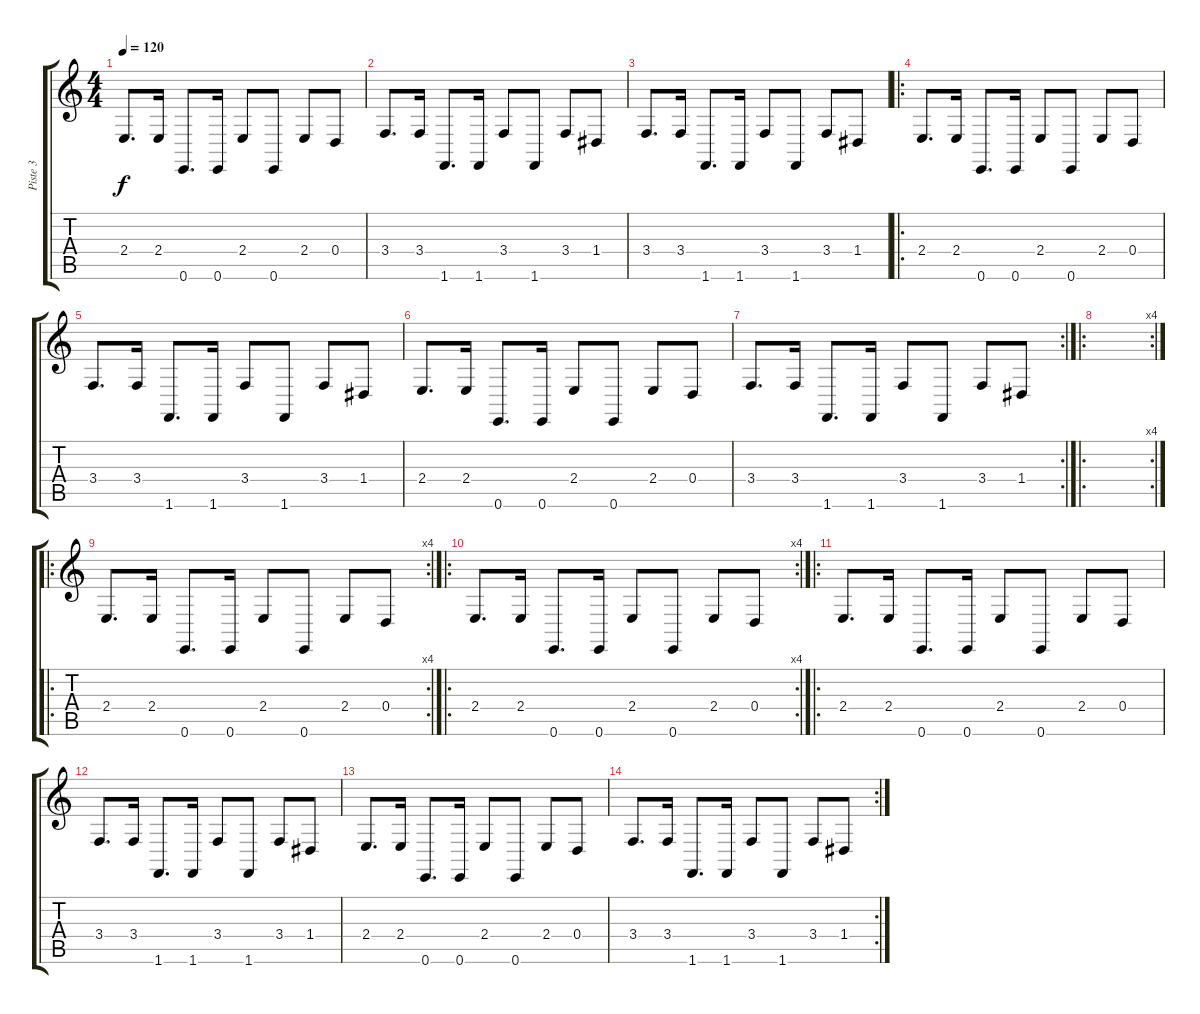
\track ("Piste 3" "Piste 3") {instrument electricgrandpiano}
\staff {score tabs}
\tuning (E4 B3 G3 D3 A2 E2) {hide}
\ts (4 4)
\tempo 120
\clef g2
\ks c
2.4.8{d dy f} 2.4.16 0.6.8{d} 0.6.16 2.4.8 0.6.8 2.4.8 0.4.8 |
3.4.8{d} 3.4.16 1.6.8{d} 1.6.16 3.4.8 1.6.8 3.4.8 1.4.8 |
3.4.8{d} 3.4.16 1.6.8{d} 1.6.16 3.4.8 1.6.8 3.4.8 1.4.8 |
\ro
2.4.8{d} 2.4.16 0.6.8{d} 0.6.16 2.4.8 0.6.8 2.4.8 0.4.8 |
3.4.8{d} 3.4.16 1.6.8{d} 1.6.16 3.4.8 1.6.8 3.4.8 1.4.8 |
2.4.8{d} 2.4.16 0.6.8{d} 0.6.16 2.4.8 0.6.8 2.4.8 0.4.8 |
\rc 2
3.4.8{d} 3.4.16 1.6.8{d} 1.6.16 3.4.8 1.6.8 3.4.8 1.4.8 |
\ro
\rc 4
|
\ro
\rc 4
2.4.8{d} 2.4.16 0.6.8{d} 0.6.16 2.4.8 0.6.8 2.4.8 0.4.8 |
\ro
\rc 4
2.4.8{d} 2.4.16 0.6.8{d} 0.6.16 2.4.8 0.6.8 2.4.8 0.4.8 |
\ro
2.4.8{d} 2.4.16 0.6.8{d} 0.6.16 2.4.8 0.6.8 2.4.8 0.4.8 |
3.4.8{d} 3.4.16 1.6.8{d} 1.6.16 3.4.8 1.6.8 3.4.8 1.4.8 |
2.4.8{d} 2.4.16 0.6.8{d} 0.6.16 2.4.8 0.6.8 2.4.8 0.4.8 |
\rc 2
3.4.8{d} 3.4.16 1.6.8{d} 1.6.16 3.4.8 1.6.8 3.4.8 1.4.8
